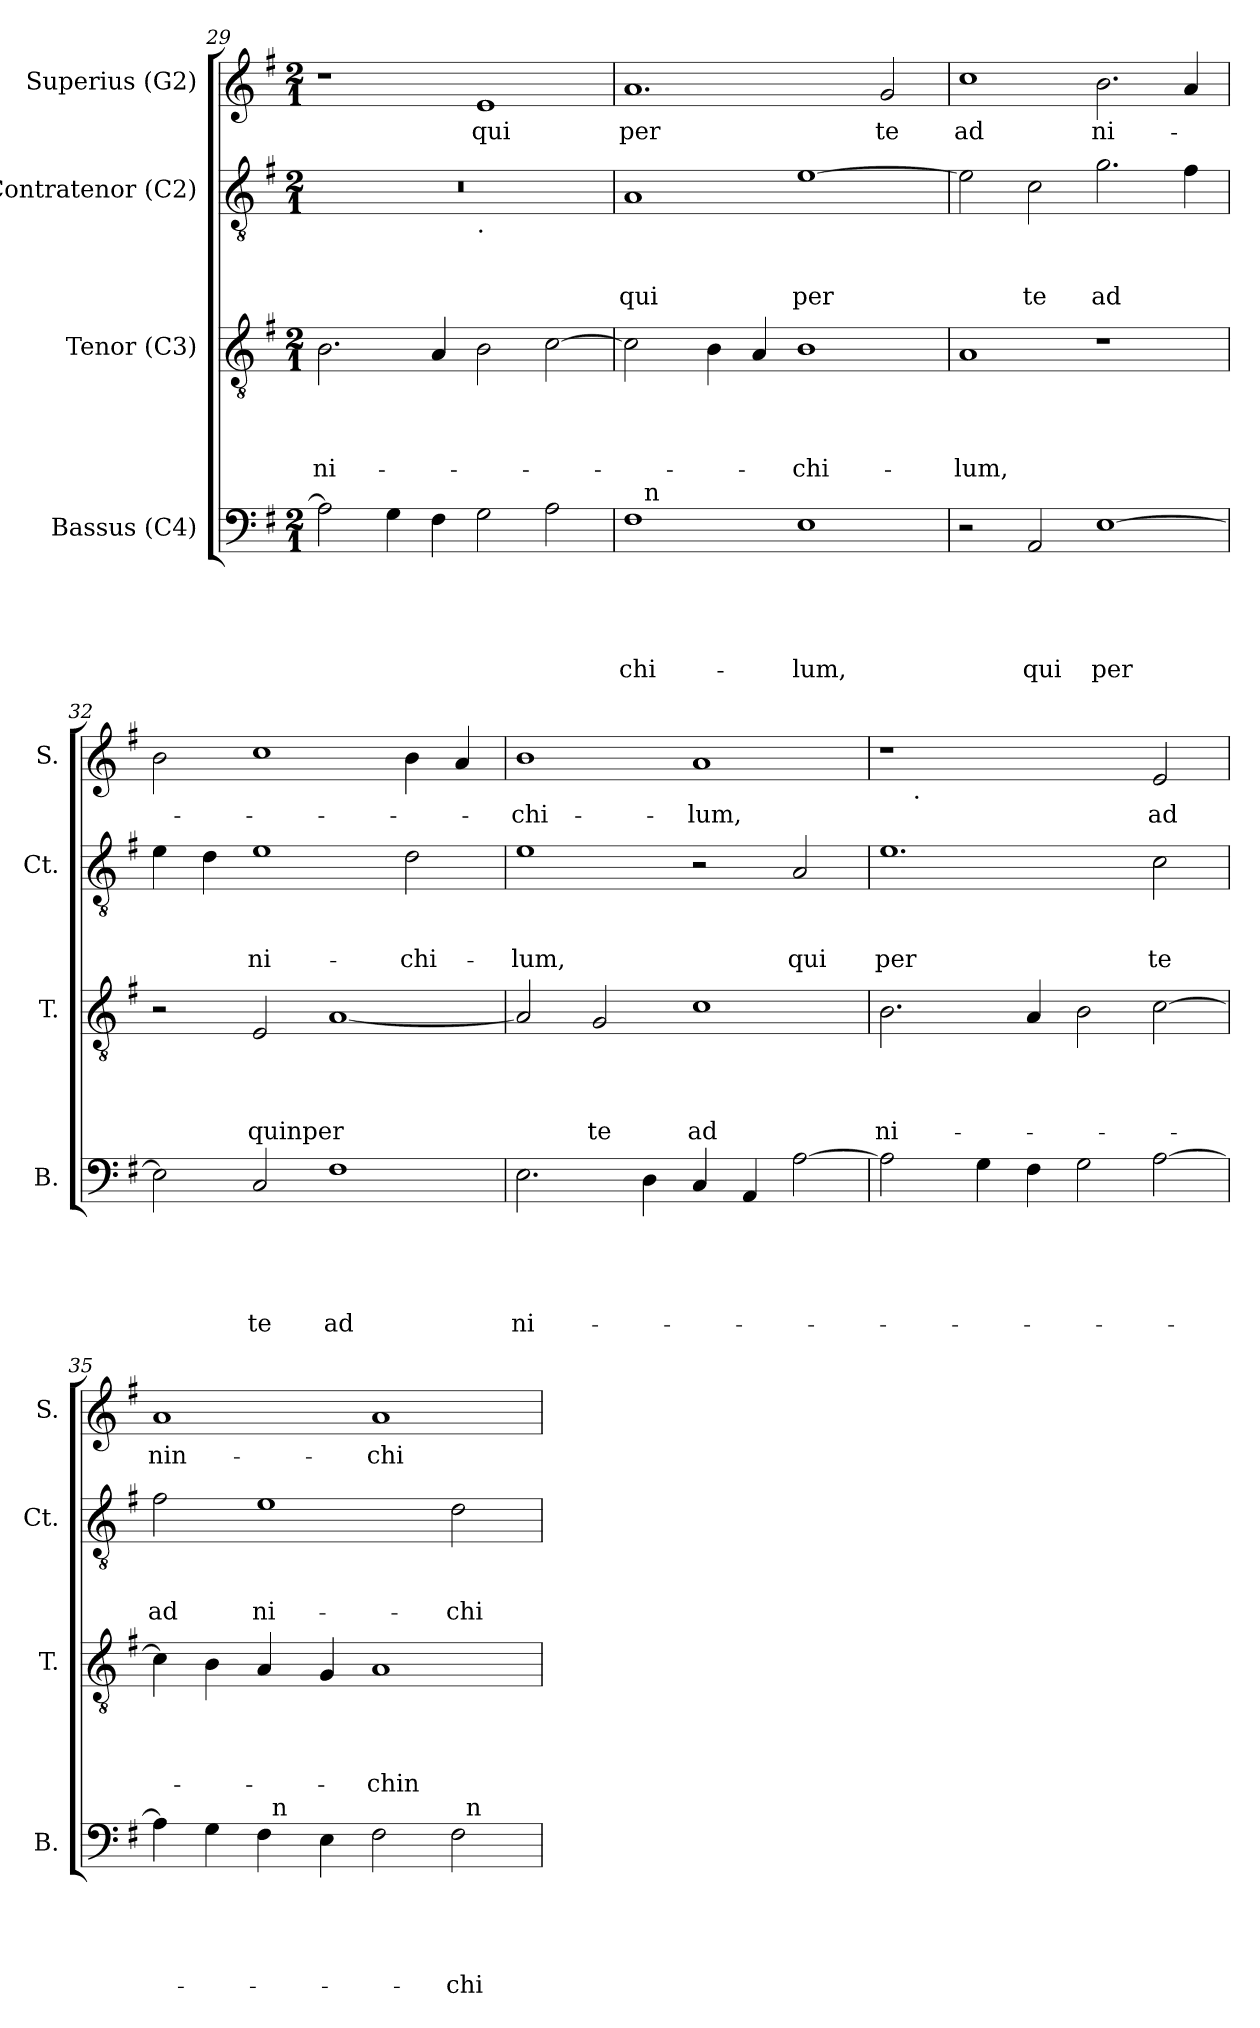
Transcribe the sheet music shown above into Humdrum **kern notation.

**kern	**text	**text	**text	**text	**text	**kern	**text	**text	**text	**text	**kern	**text	**text	**text	**kern	**text
*part4	*part4	*part4	*part4	*part4	*part4	*part3	*part3	*part3	*part3	*part3	*part2	*part2	*part2	*part2	*part1	*part1
*staff4	*staff4	*staff4	*staff4	*staff4	*staff4	*staff3	*staff3	*staff3	*staff3	*staff3	*staff2	*staff2	*staff2	*staff2	*staff1	*staff1
*I"Bassus (C4)	*	*	*	*	*	*I"Tenor (C3)	*	*	*	*	*I"Contratenor (C2)	*	*	*	*I"Superius (G2)	*
*I'B.	*	*	*	*	*	*I'T.	*	*	*	*	*I'Ct.	*	*	*	*I'S.	*
*clefF4	*	*	*	*	*	*clefGv2	*	*	*	*	*clefGv2	*	*	*	*clefG2	*
*k[f#]	*	*	*	*	*	*k[f#]	*	*	*	*	*k[f#]	*	*	*	*k[f#]	*
*G:	*	*	*	*	*	*G:	*	*	*	*	*G:	*	*	*	*G:	*
*M2/1	*	*	*	*	*	*M2/1	*	*	*	*	*M2/1	*	*	*	*M2/1	*
=29	=29	=29	=29	=29	=29	=29	=29	=29	=29	=29	=29	=29	=29	=29	=29	=29
!	!	!	!	!	!	!	!	!	!	!LO:LY:b	!	!	!	!	!	!
*	*	*	*	*	*	*	*	*	*	*	*^	*	*	*	*	*
2A\]	.	.	.	.	.	2.B\	.	.	.	ni-	0r	1ryy	.	.	.	1r	.
4G\	.	.	.	.	.	.	.	.	.	.	.	.	.	.	.	.	.
4F#\	.	.	.	.	.	4A/	.	.	.	.	.	.	.	.	.	.	.
!	!	!	!	!	!	!	!	!	!	!	!	!LO:TX:b:t=.	!	!	!	!	!
!	!	!	!	!	!	!	!	!	!	!	!	!	!	!	!	!	!LO:LY:b
2G\	.	.	.	.	.	2B\	.	.	.	.	.	1ryy	.	.	.	1e	-qui
2A\	.	.	.	.	.	[>2c\	.	.	.	.	.	.	.	.	.	.	.
=30	=30	=30	=30	=30	=30	=30	=30	=30	=30	=30	=30	=30	=30	=30	=30	=30	=30
!	!	!	!	!	!LO:LY:b	!	!	!	!	!	!	!	!	!	!LO:LY:b	!	!LO:LY:b
*^	*	*	*	*	*	*	*	*	*	*	*v	*v	*	*	*	*	*
1F#	16ryy	.	.	.	.	-chi-	2c\]	.	.	.	.	1A	.	.	qui	1.a	per
!	!LO:TX:a:t=n	!	!	!	!	!	!	!	!	!	!	!	!	!	!	!	!
.	1ryy	.	.	.	.	.	.	.	.	.	.	.	.	.	.	.	.
.	.	.	.	.	.	.	4B\	.	.	.	.	.	.	.	.	.	.
.	.	.	.	.	.	.	4A/	.	.	.	.	.	.	.	.	.	.
!	!	!	!	!	!	!LO:LY:b	!	!	!	!	!LO:LY:b	!	!	!	!LO:LY:b	!	!
1E	.	.	.	.	.	-lum,	1B	.	.	.	-chi-	[>1e	.	.	per	.	.
.	2...ryy	.	.	.	.	.	.	.	.	.	.	.	.	.	.	.	.
!	!	!	!	!	!	!	!	!	!	!	!	!	!	!	!	!	!LO:LY:b
.	.	.	.	.	.	.	.	.	.	.	.	.	.	.	.	2g/	te
=31	=31	=31	=31	=31	=31	=31	=31	=31	=31	=31	=31	=31	=31	=31	=31	=31	=31
!	!	!	!	!	!	!	!	!	!	!	!LO:LY:b	!	!	!	!	!	!LO:LY:b
*v	*v	*	*	*	*	*	*	*	*	*	*	*	*	*	*	*	*
2r	.	.	.	.	.	1A	.	.	.	-lum,	2e\]	.	.	.	1cc	ad
!	!	!	!	!	!LO:LY:b	!	!	!	!	!	!	!	!	!LO:LY:b	!	!
2AA/	.	.	.	.	qui	.	.	.	.	.	2c\	.	.	te	.	.
!	!	!	!	!	!LO:LY:b	!	!	!	!	!	!	!	!	!LO:LY:b	!	!LO:LY:b
[>1E	.	.	.	.	per	1r	.	.	.	.	2.g\	.	.	ad	2.b\	ni-
.	.	.	.	.	.	.	.	.	.	.	4f#\	.	.	.	4a/	.
=32	=32	=32	=32	=32	=32	=32	=32	=32	=32	=32	=32	=32	=32	=32	=32	=32
2E\]	.	.	.	.	.	2r	.	.	.	.	4e\	.	.	.	2b\	.
.	.	.	.	.	.	.	.	.	.	.	4d\	.	.	.	.	.
!	!	!	!	!	!LO:LY:b	!	!	!	!	!LO:LY:b	!	!	!	!LO:LY:b	!	!
2C/	.	.	.	.	te	2E/	.	.	.	quinper	1e	.	.	ni-	1cc	.
!	!	!	!	!	!LO:LY:b	!	!	!	!	!	!	!	!	!	!	!
1F#	.	.	.	.	ad	[<1A	.	.	.	.	.	.	.	.	.	.
!	!	!	!	!	!	!	!	!	!	!	!	!	!	!LO:LY:b	!	!
.	.	.	.	.	.	.	.	.	.	.	2d\	.	.	-chi-	4b\	.
.	.	.	.	.	.	.	.	.	.	.	.	.	.	.	4a</	.
!!LO:LB:g=z
=33	=33	=33	=33	=33	=33	=33	=33	=33	=33	=33	=33	=33	=33	=33	=33	=33
!	!	!	!	!	!LO:LY:b	!	!	!	!	!	!	!	!	!LO:LY:b	!	!LO:LY:b
2.E\	.	.	.	.	ni-	2A/]	.	.	.	.	1e	.	.	-lum,	1b	-chi-
!	!	!	!	!	!	!	!	!	!	!LO:LY:b	!	!	!	!	!	!
.	.	.	.	.	.	2G/	.	.	.	te	.	.	.	.	.	.
4D\	.	.	.	.	.	.	.	.	.	.	.	.	.	.	.	.
!	!	!	!	!	!	!	!	!	!	!LO:LY:b	!	!	!	!	!	!LO:LY:b
4C/	.	.	.	.	.	1c	.	.	.	ad	2r	.	.	.	1a	-lum,
4AA/	.	.	.	.	.	.	.	.	.	.	.	.	.	.	.	.
!	!	!	!	!	!	!	!	!	!	!	!	!	!	!LO:LY:b	!	!
[>2A\	.	.	.	.	.	.	.	.	.	.	2A/	.	.	qui	.	.
=34	=34	=34	=34	=34	=34	=34	=34	=34	=34	=34	=34	=34	=34	=34	=34	=34
!	!	!	!	!	!	!	!	!	!	!LO:LY:b	!	!	!	!LO:LY:b	!	!
*	*	*	*	*	*	*	*	*	*	*	*	*	*	*	*^	*
2A\]	.	.	.	.	.	2.B\	.	.	.	ni-	1.e	.	.	per	1r	8ryy	.
!	!	!	!	!	!	!	!	!	!	!	!	!	!	!	!	!LO:TX:b:t=.	!
.	.	.	.	.	.	.	.	.	.	.	.	.	.	.	.	1...ryy	.
4G\	.	.	.	.	.	.	.	.	.	.	.	.	.	.	.	.	.
4F#\	.	.	.	.	.	4A/	.	.	.	.	.	.	.	.	.	.	.
2G\	.	.	.	.	.	2B\	.	.	.	.	.	.	.	.	2ryy	.	.
!	!	!	!	!	!	!	!	!	!	!	!	!	!	!LO:LY:b	!	!	!LO:LY:b
[>2A\	.	.	.	.	.	[>2c\	.	.	.	.	2c\	.	.	te	2e/	.	ad
=35	=35	=35	=35	=35	=35	=35	=35	=35	=35	=35	=35	=35	=35	=35	=35	=35	=35
!	!	!	!	!	!	!	!	!	!	!	!	!	!	!LO:LY:b	!	!	!LO:LY:b
*^	*	*	*	*	*	*	*	*	*	*	*	*	*	*	*v	*v	*
4A\]	2ryy	.	.	.	.	.	4c\]	.	.	.	.	2f#\	.	.	ad	1a	nin-
4G\	.	.	.	.	.	.	4B\	.	.	.	.	.	.	.	.	.	.
!	!	!	!	!	!	!	!	!	!	!	!	!	!	!	!LO:LY:b	!	!
4F#\	32ryy	.	.	.	.	.	4A/	.	.	.	.	1e	.	.	ni-	.	.
!	!LO:TX:a:t=n	!	!	!	!	!	!	!	!	!	!	!	!	!	!	!	!
.	1ryy	.	.	.	.	.	.	.	.	.	.	.	.	.	.	.	.
4E\	.	.	.	.	.	.	4G/	.	.	.	.	.	.	.	.	.	.
!	!	!	!	!	!	!	!	!	!	!	!LO:LY:b:rj	!	!	!	!	!	!LO:LY:b
2F#\	.	.	.	.	.	.	1A	.	.	.	-chin-	.	.	.	.	1a	-chi-
!	!	!	!	!	!	!LO:LY:b	!	!	!	!	!	!	!	!	!LO:LY:b	!	!
2F#\	.	.	.	.	.	-chi-	.	.	.	.	.	2d\	.	.	-chi-	.	.
!	!LO:TX:a:t=n	!	!	!	!	!	!	!	!	!	!	!	!	!	!	!	!
.	4...ryy	.	.	.	.	.	.	.	.	.	.	.	.	.	.	.	.
*v	*v	*	*	*	*	*	*	*	*	*	*	*	*	*	*	*	*
=	=	=	=	=	=	=	=	=	=	=	=	=	=	=	=	=
*-	*-	*-	*-	*-	*-	*-	*-	*-	*-	*-	*-	*-	*-	*-	*-	*-
